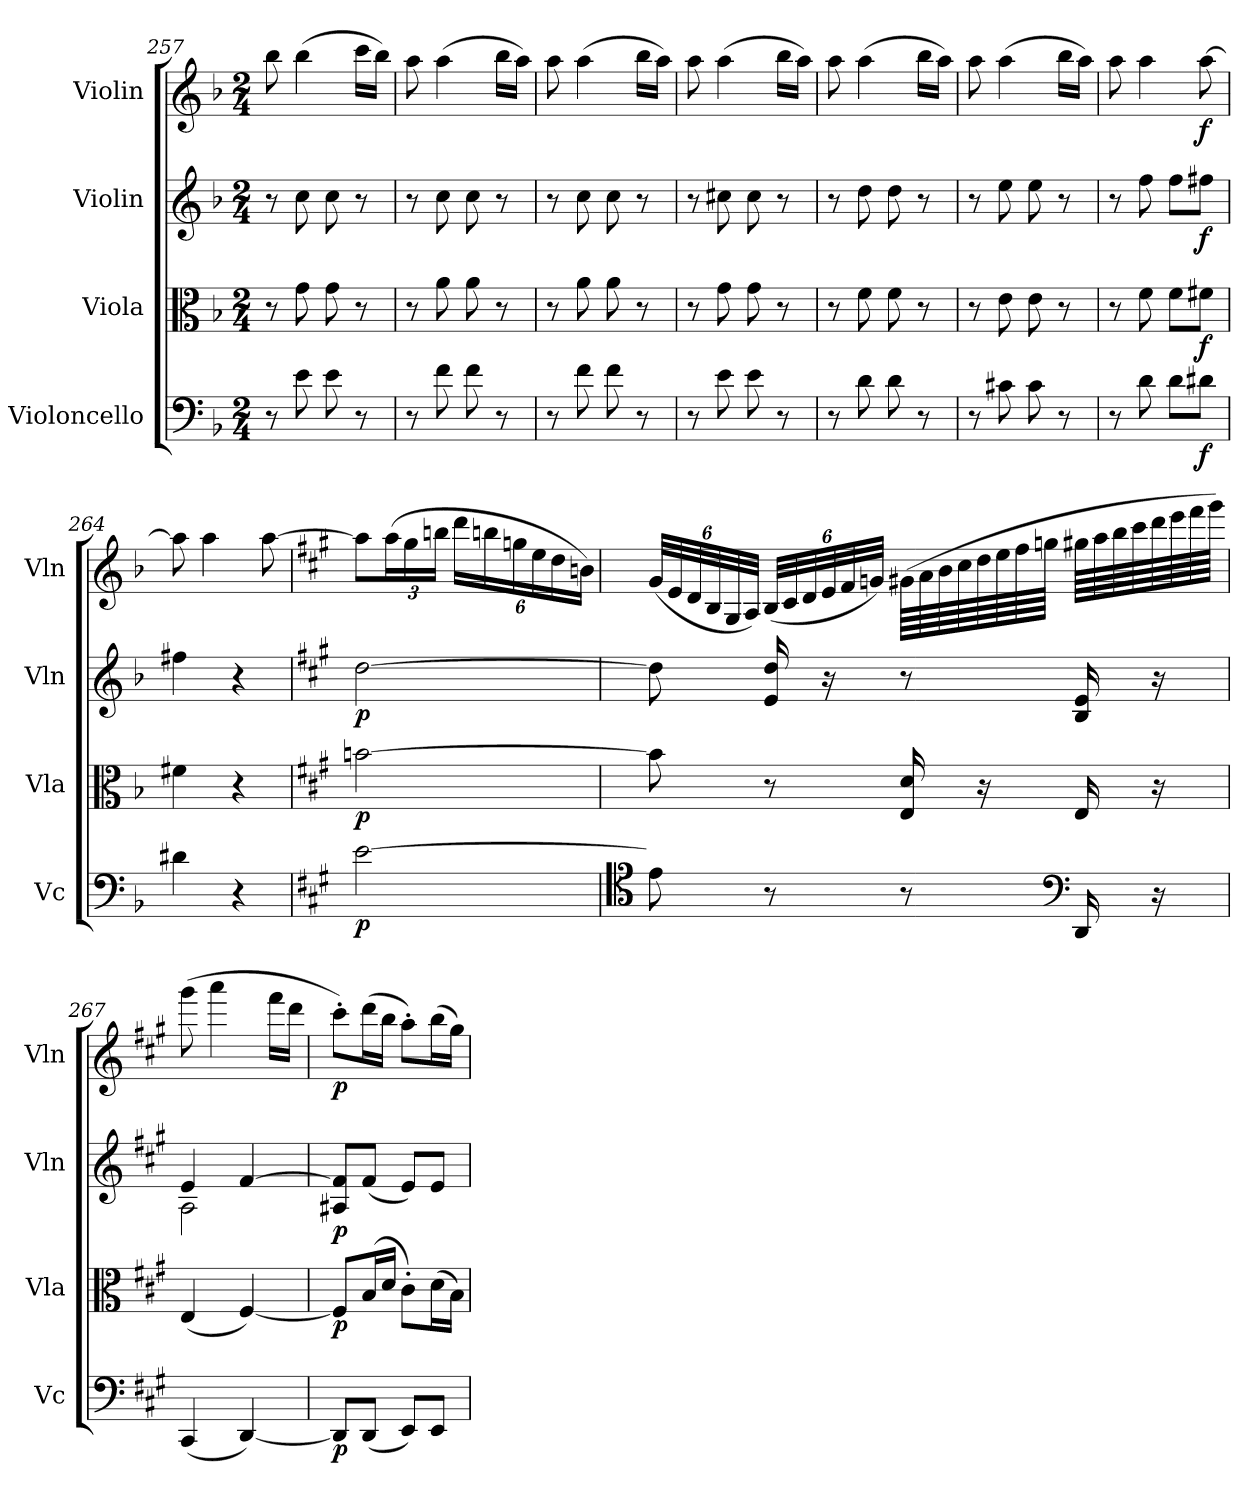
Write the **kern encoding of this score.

**kern	**dynam	**kern	**dynam	**kern	**dynam	**kern	**dynam
*part4	*part4	*part3	*part3	*part2	*part2	*part1	*part1
*staff4	*staff4	*staff3	*staff3	*staff2	*staff2	*staff1	*staff1
*I"Violoncello	*	*I"Viola	*	*I"Violin	*	*I"Violin	*
*I'Vc	*	*I'Vla	*	*I'Vln	*	*I'Vln	*
*clefF4	*	*clefC3	*	*clefG2	*	*clefG2	*
*k[b-]	*	*k[b-]	*	*k[b-]	*	*k[b-]	*
*M2/4	*	*M2/4	*	*M2/4	*	*M2/4	*
=257	=257	=257	=257	=257	=257	=257	=257
8r	.	8r	.	8r	.	8bb-\	.
8e\	.	8g\	.	8cc\	.	(4bb-\	.
8e\	.	8g\	.	8cc\	.	.	.
8r	.	8r	.	8r	.	16ccc\LL	.
.	.	.	.	.	.	16bb-\JJ)	.
=258	=258	=258	=258	=258	=258	=258	=258
8r	.	8r	.	8r	.	8aa\	.
8f\	.	8a\	.	8cc\	.	(4aa\	.
8f\	.	8a\	.	8cc\	.	.	.
8r	.	8r	.	8r	.	16bb-\LL	.
.	.	.	.	.	.	16aa\JJ)	.
=259	=259	=259	=259	=259	=259	=259	=259
8r	.	8r	.	8r	.	8aa\	.
8f\	.	8a\	.	8cc\	.	(4aa\	.
8f\	.	8a\	.	8cc\	.	.	.
8r	.	8r	.	8r	.	16bb-\LL	.
.	.	.	.	.	.	16aa\JJ)	.
=260	=260	=260	=260	=260	=260	=260	=260
8r	.	8r	.	8r	.	8aa\	.
8e\	.	8g\	.	8cc#X\	.	(4aa\	.
8e\	.	8g\	.	8cc#\	.	.	.
8r	.	8r	.	8r	.	16bb-\LL	.
.	.	.	.	.	.	16aa\JJ)	.
=261	=261	=261	=261	=261	=261	=261	=261
8r	.	8r	.	8r	.	8aa\	.
8d\	.	8f\	.	8dd\	.	(4aa\	.
8d\	.	8f\	.	8dd\	.	.	.
8r	.	8r	.	8r	.	16bb-\LL	.
.	.	.	.	.	.	16aa\JJ)	.
=262	=262	=262	=262	=262	=262	=262	=262
8r	.	8r	.	8r	.	8aa\	.
8c#X\	.	8e\	.	8ee\	.	(4aa\	.
8c#\	.	8e\	.	8ee\	.	.	.
8r	.	8r	.	8r	.	16bb-\LL	.
.	.	.	.	.	.	16aa\JJ)	.
=263	=263	=263	=263	=263	=263	=263	=263
8r	.	8r	.	8r	.	8aa\	.
8d\	.	8f\	.	8ff\	.	4aa\	.
8d\L	.	8f\L	.	8ff\L	.	.	.
8d#X\J	f	8f#X\J	f	8ff#X\J	f	[8aa\	f
=264	=264	=264	=264	=264	=264	=264	=264
4d#X\	.	4f#X\	.	4ff#X\	.	8aa\]	.
.	.	.	.	.	.	4aa\	.
4r	.	4r	.	4r	.	.	.
.	.	.	.	.	.	[8aa\	.
=265	=265	=265	=265	=265	=265	=265	=265
*k[f#c#g#]	*	*k[f#c#g#]	*	*k[f#c#g#]	*	*k[f#c#g#]	*
[2e\	p	[2bn\	p	[2dd\	p	8aa\L]	.
.	.	.	.	.	.	(24aa\L	.
.	.	.	.	.	.	24gg#\	.
.	.	.	.	.	.	24bbn\JJ	.
.	.	.	.	.	.	24ddd\LL	.
.	.	.	.	.	.	24bbn\	.
.	.	.	.	.	.	24ggn\	.
.	.	.	.	.	.	24ee\	.
.	.	.	.	.	.	24dd\	.
.	.	.	.	.	.	24bn\JJ)	.
=266	=266	=266	=266	=266	=266	=266	=266
*clefC4	*	*	*	*	*	*	*
8e\]	.	8b\]	.	8dd\]	.	(48g#/LLL	.
.	.	.	.	.	.	48e/	.
.	.	.	.	.	.	48d/	.
.	.	.	.	.	.	48B/	.
.	.	.	.	.	.	48G#/	.
.	.	.	.	.	.	48A/JJJ)	.
8r	.	8r	.	16e/ 16dd/	.	(48B/LLL	.
.	.	.	.	.	.	48c#/	.
.	.	.	.	.	.	48d/	.
.	.	.	.	16r	.	48e/	.
.	.	.	.	.	.	48f#/	.
.	.	.	.	.	.	48gn/JJJ)	.
8r	.	16E/ 16d/	.	8r	.	(64g#X\LLLL	.
.	.	.	.	.	.	64a\	.
.	.	.	.	.	.	64b\	.
.	.	.	.	.	.	64cc#\	.
.	.	16r	.	.	.	64dd\	.
.	.	.	.	.	.	64ee\	.
.	.	.	.	.	.	64ff#\	.
.	.	.	.	.	.	64ggn\JJJJ	.
*clefF4	*	*	*	*	*	*	*
16DD/	.	16E/	.	16B/ 16e/	.	64gg#X\LLLL	.
.	.	.	.	.	.	64aa\	.
.	.	.	.	.	.	64bb\	.
.	.	.	.	.	.	64ccc#\	.
16r	.	16r	.	16r	.	64ddd\	.
.	.	.	.	.	.	64eee\	.
.	.	.	.	.	.	64fff#\	.
.	.	.	.	.	.	64ggg#\JJJJ)	.
=267	=267	=267	=267	=267	=267	=267	=267
*	*	*	*	*^	*	*	*
(4CC#/	.	(4E/	.	4e/	2A\	.	(8ggg#\	.
.	.	.	.	.	.	.	4aaa\	.
[4DD/)	.	[4F#/)	.	[4f#/	.	.	.	.
.	.	.	.	.	.	.	16fff#\LL	.
.	.	.	.	.	.	.	16ddd\JJ	.
*	*	*	*	*v	*v	*	*	*
=268	=268	=268	=268	=268	=268	=268	=268
8DD/L]	p	8F#/L]	p	8A#X/ 8f#]/L	p	8ccc#'\L)	p
(8DD/J	.	(16B/L	.	(8f#/J	.	(16ddd\L	.
.	.	16d/JJ	.	.	.	16bb\JJ	.
8EE/L)	.	8c#'\L)	.	8e/L)	.	8aa'\L)	.
8EE/J	.	(16d\L	.	8e/J	.	(16bb\L	.
.	.	16B\JJ)	.	.	.	16gg#\JJ)	.
=	=	=	=	=	=	=	=
*-	*-	*-	*-	*-	*-	*-	*-
